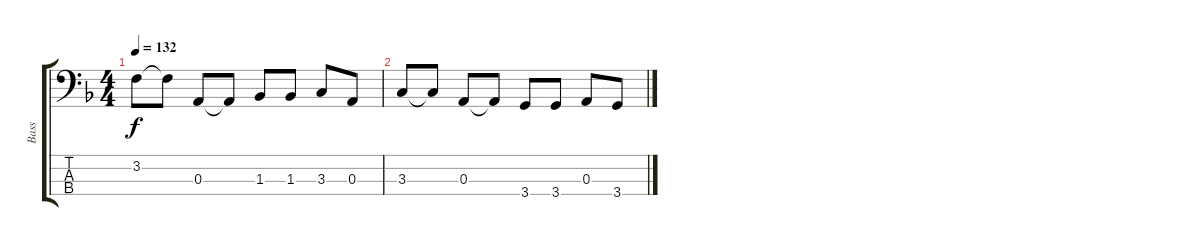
\track ("Bass" "Bass") {instrument electricbassfinger}
\staff {score tabs}
\tuning (G2 D2 A1 E1) {hide}
\ts (4 4)
\tempo 132
\clef f4
\ks f
3.2.8{dy f} 3.2{t}.8 0.3.8 0.3{t}.8 1.3.8 1.3.8 3.3.8 0.3.8 |
3.3.8 3.3{t}.8 0.3.8 0.3{t}.8 3.4.8 3.4.8 0.3.8 3.4.8
